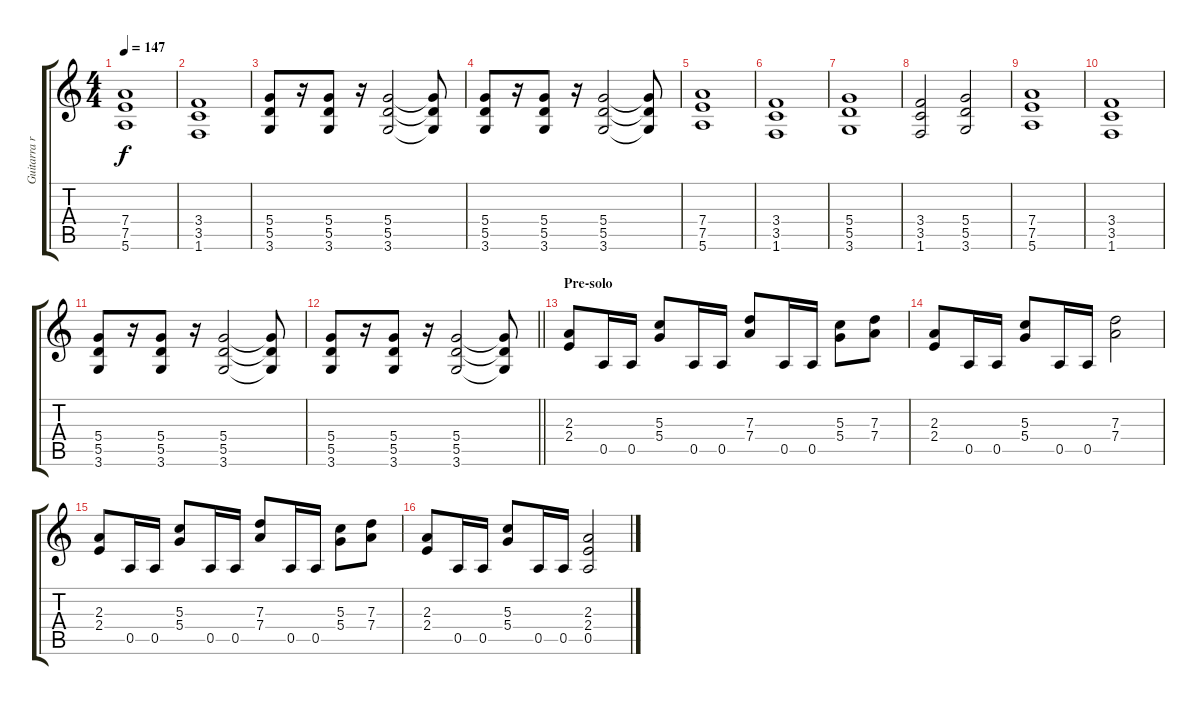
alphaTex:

\track ("Guitarra rítmica" "Guitarra r") {instrument distortionguitar}
\staff {score tabs}
\tuning (E4 B3 G3 D3 A2 E2) {hide}
\ts (4 4)
\tempo 147
\clef g2
\ks c
(7.4 7.5 5.6).1{dy f} |
(3.4 3.5 1.6).1 |
(5.4 5.5 3.6).8 r.16 (5.4 5.5 3.6).8 r.16 (5.4 5.5 3.6).2 (5.4{t} 5.5{t} 3.6{t}).8 |
(5.4 5.5 3.6).8 r.16 (5.4 5.5 3.6).8 r.16 (5.4 5.5 3.6).2 (5.4{t} 5.5{t} 3.6{t}).8 |
(7.4 7.5 5.6).1 |
(3.4 3.5 1.6).1 |
(5.4 5.5 3.6).1 |
(3.4 3.5 1.6).2 (5.4 5.5 3.6).2 |
(7.4 7.5 5.6).1 |
(3.4 3.5 1.6).1 |
(5.4 5.5 3.6).8 r.16 (5.4 5.5 3.6).8 r.16 (5.4 5.5 3.6).2 (5.4{t} 5.5{t} 3.6{t}).8 |
\barLineRight lightlight
(5.4 5.5 3.6).8 r.16 (5.4 5.5 3.6).8 r.16 (5.4 5.5 3.6).2 (5.4{t} 5.5{t} 3.6{t}).8 |
\section ("" "Pre-solo")
(2.3 2.4).8 0.5.16 0.5.16 (5.3 5.4).8 0.5.16 0.5.16 (7.3 7.4).8 0.5.16 0.5.16 (5.3 5.4).8 (7.3 7.4).8 |
(2.3 2.4).8 0.5.16 0.5.16 (5.3 5.4).8 0.5.16 0.5.16 (7.3 7.4).2 |
(2.3 2.4).8 0.5.16 0.5.16 (5.3 5.4).8 0.5.16 0.5.16 (7.3 7.4).8 0.5.16 0.5.16 (5.3 5.4).8 (7.3 7.4).8 |
(2.3 2.4).8 0.5.16 0.5.16 (5.3 5.4).8 0.5.16 0.5.16 (2.3 2.4 0.5).2
